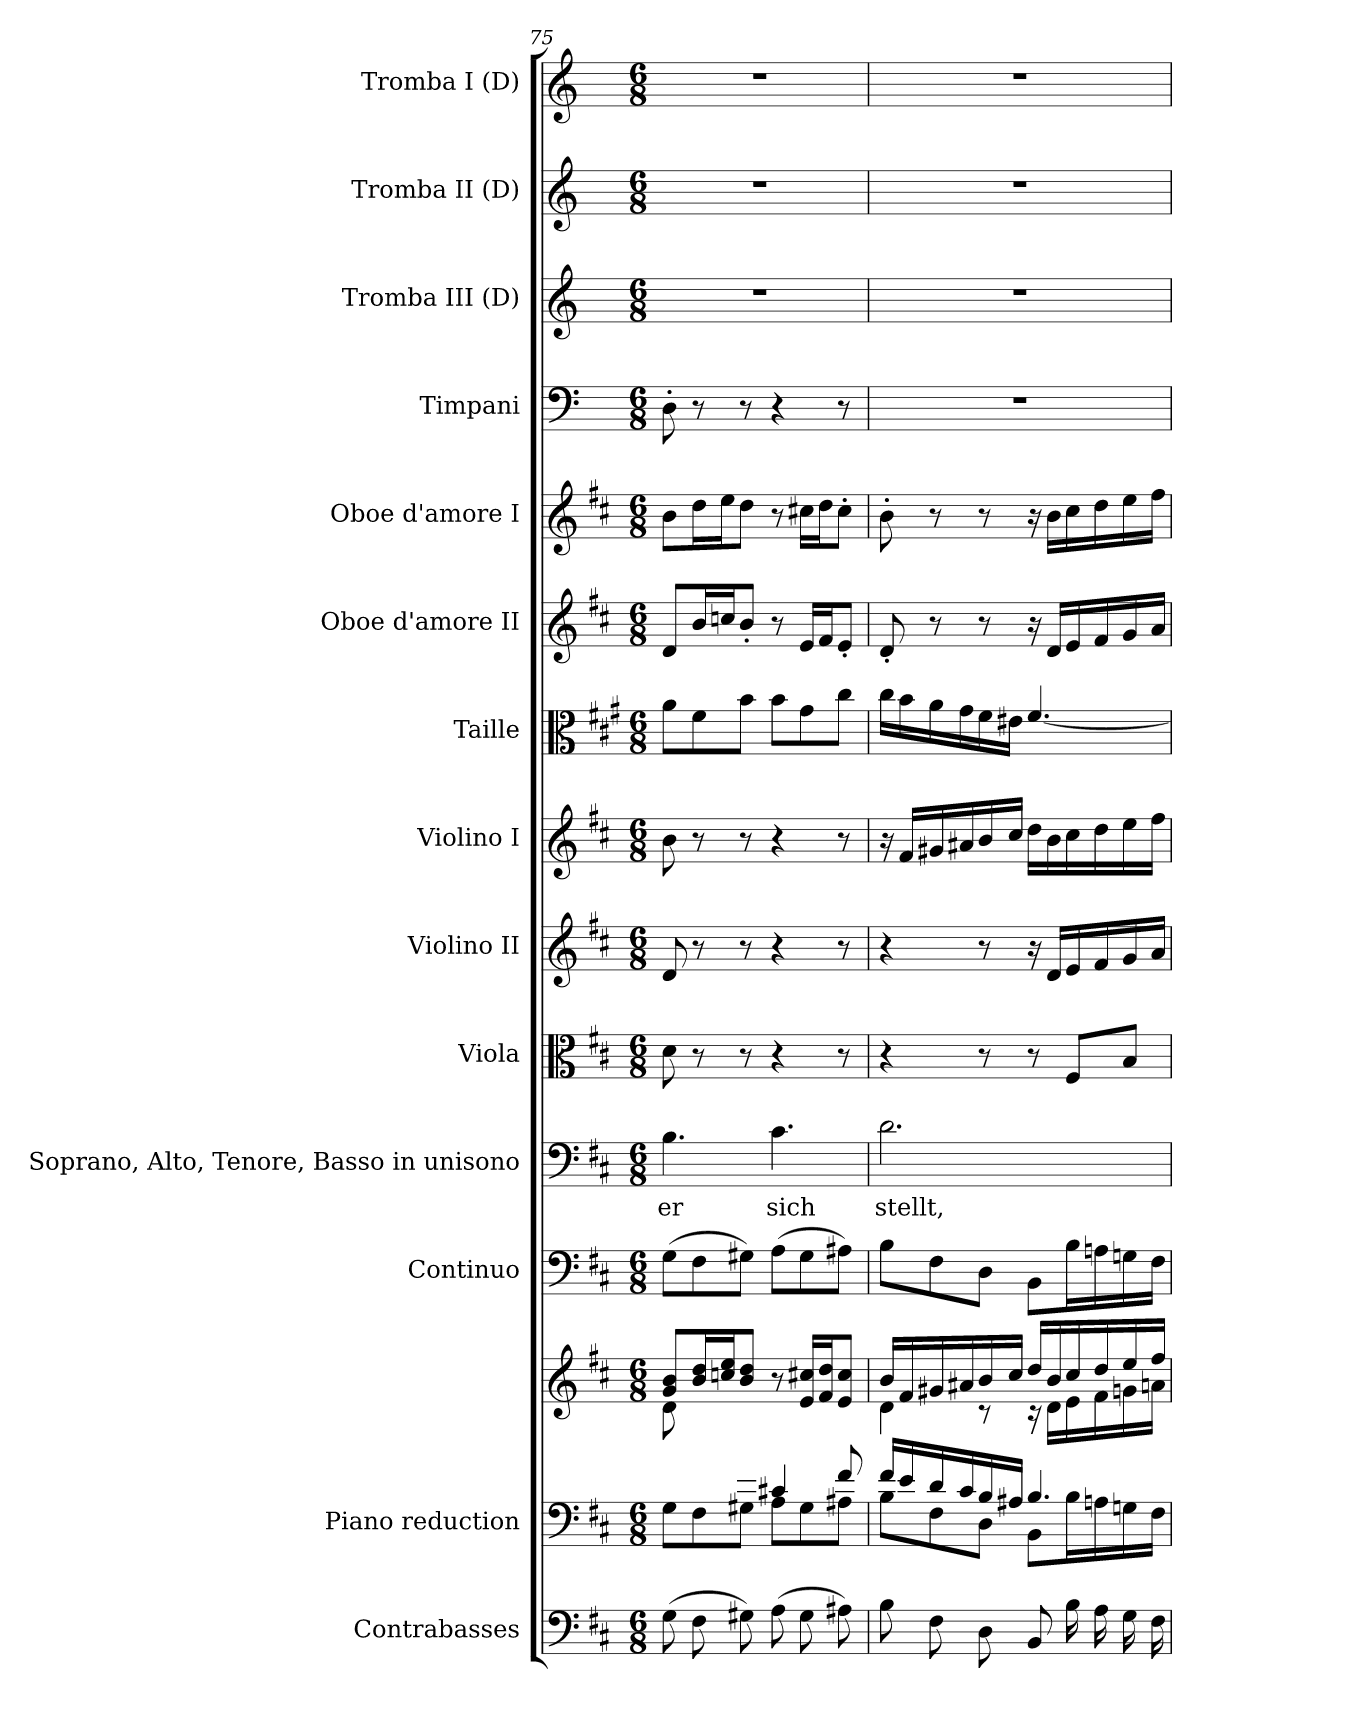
**kern	**kern	**kern	**kern	**kern	**text	**kern	**kern	**kern	**kern	**kern	**kern	**kern	**kern	**kern	**kern
*part14	*part13	*part13	*part12	*part11	*part11	*part10	*part9	*part8	*part7	*part6	*part5	*part4	*part3	*part2	*part1
*staff15	*staff14	*staff13	*staff12	*staff11	*staff11	*staff10	*staff9	*staff8	*staff7	*staff6	*staff5	*staff4	*staff3	*staff2	*staff1
*I"Contrabasses	*I"Piano reduction	*	*I"Continuo	*I"Soprano, Alto, Tenore, Basso in unisono	*	*I"Viola	*I"Violino II	*I"Violino I	*I"Taille	*I"Oboe d'amore II	*I"Oboe d'amore I	*I"Timpani	*I"Tromba III (D)	*I"Tromba II (D)	*I"Tromba I (D)
*I'Cbs.	*I'Pno	*	*	*	*	*	*	*	*	*I'Ob	*I'Ob	*I'Timp	*	*	*
*clefF4	*clefF4	*clefG2	*clefF4	*clefF4	*	*clefC3	*clefG2	*clefG2	*clefC3	*clefG2	*clefG2	*clefF4	*clefG2	*clefG2	*clefG2
*ITrd7c12	*	*	*	*	*	*	*	*	*ITrd4c7	*	*	*	*ITrd-1c-2	*ITrd-1c-2	*ITrd-1c-2
*k[f#c#]	*k[f#c#]	*k[f#c#]	*k[f#c#]	*k[f#c#]	*	*k[f#c#]	*k[f#c#]	*k[f#c#]	*k[f#c#]	*k[f#c#]	*k[f#c#]	*k[]	*k[f#c#]	*k[f#c#]	*k[f#c#]
*M6/8	*M6/8	*M6/8	*M6/8	*M6/8	*	*M6/8	*M6/8	*M6/8	*M6/8	*M6/8	*M6/8	*M6/8	*M6/8	*M6/8	*M6/8
=75	=75	=75	=75	=75	=75	=75	=75	=75	=75	=75	=75	=75	=75	=75	=75
*	*^	*^	*	*	*	*	*	*	*	*	*	*	*	*	*
!	!	!	!	!	!	!	!LO:LY:b	!	!	!	!	!	!	!	!	!	!
(8GG	8ryy	8G\L	8g/ 8b/L	8d\L	(8G\L	4.B\	er	8d\	8d/	8b\	8d\L	8d/L	8b\L	8D'\	2.r	2.r	2.r
8FF#	8B/	8F#\	16b/ 16dd/L	2ryy	8F#\	.	.	8r	8r	8r	8B\	16b/L	16dd\L	8r	.	.	.
.	.	.	16ccn/ 16ee/J	.	.	.	.	.	.	.	.	16ccn/J	16ee\J	.	.	.	.
8GG#X)	8e/J	8G#X\J	8b/ 8dd/J	.	8G#X\J)	.	.	8r	8r	8r	8e\J	8b'/J	8dd\J	8r	.	.	.
!	!	!	!	!	!	!	!LO:LY:b	!	!	!	!	!	!	!	!	!	!
(8AA	4c#X/	8A\L	8r	.	(8A\L	4.c#\	sich	4r	4r	4r	8e\L	8r	8r	4r	.	.	.
8GG#	.	8G#\	16e/ 16cc#X/LL	.	8G#\	.	.	.	.	.	8c#\	16e/LL	16cc#X\LL	.	.	.	.
.	.	.	16f#/ 16dd/J	.	.	.	.	.	.	.	.	16f#/J	16dd\J	.	.	.	.
8AA#X)	8f#/	8A#X\J	8e/ 8cc#/J	8ryy	8A#X\J)	.	.	8r	8r	8r	8f#\J	8e'/J	8cc#'\J	8r	.	.	.
=76	=76	=76	=76	=76	=76	=76	=76	=76	=76	=76	=76	=76	=76	=76	=76	=76	=76
!	!	!	!	!	!	!	!LO:LY:b	!	!	!	!	!	!	!	!	!	!
8BB	16f#/LL	8B\L	16b/LL	4d\	8B\L	2.d\	stellt,	4r	4r	16r	16f#\LL	8d'/	8b'\	2.r	2.r	2.r	2.r
.	16e/	.	16f#/	.	.	.	.	.	.	16f#/LL	16e\	.	.	.	.	.	.
8FF#	16d/	8F#\	16g#X/	.	8F#\	.	.	.	.	16g#X/	16d\	8r	8r	.	.	.	.
.	16c#/	.	16a#X/	.	.	.	.	.	.	16a#X/	16c#\	.	.	.	.	.	.
8DD	16B/	8D\J	16b/	8r	8D\J	.	.	8r	8r	16b/	16B\	8r	8r	.	.	.	.
.	16A#X/JJ	.	16cc#/JJ	.	.	.	.	.	.	16cc#/JJ	16A#X\JJ	.	.	.	.	.	.
8BBB	4.B/	8BB\L	16dd/LL	16r	8BB\L	.	.	8r	16r	16dd\LL	[4.B/	16r	16r	.	.	.	.
.	.	.	16b/	16d\LL	.	.	.	.	16d/LL	16b\	.	16d/LL	16b\LL	.	.	.	.
16BB	.	16B\L	16cc#/	16e\	16B\L	.	.	8F#/L	16e/	16cc#\	.	16e/	16cc#\	.	.	.	.
16AA	.	16An\	16dd/	16f#\	16An\	.	.	.	16f#/	16dd\	.	16f#/	16dd\	.	.	.	.
16GG	.	16Gn\	16ee/	16gn\	16Gn\	.	.	8B/J	16g/	16ee\	.	16g/	16ee\	.	.	.	.
16FF#	.	16F#\JJ	16ff#/JJ	16an\JJ	16F#\JJ	.	.	.	16a/JJ	16ff#\JJ	.	16a/JJ	16ff#\JJ	.	.	.	.
*	*v	*v	*	*	*	*	*	*	*	*	*	*	*	*	*	*	*
*	*	*v	*v	*	*	*	*	*	*	*	*	*	*	*	*	*
=	=	=	=	=	=	=	=	=	=	=	=	=	=	=	=
*-	*-	*-	*-	*-	*-	*-	*-	*-	*-	*-	*-	*-	*-	*-	*-
